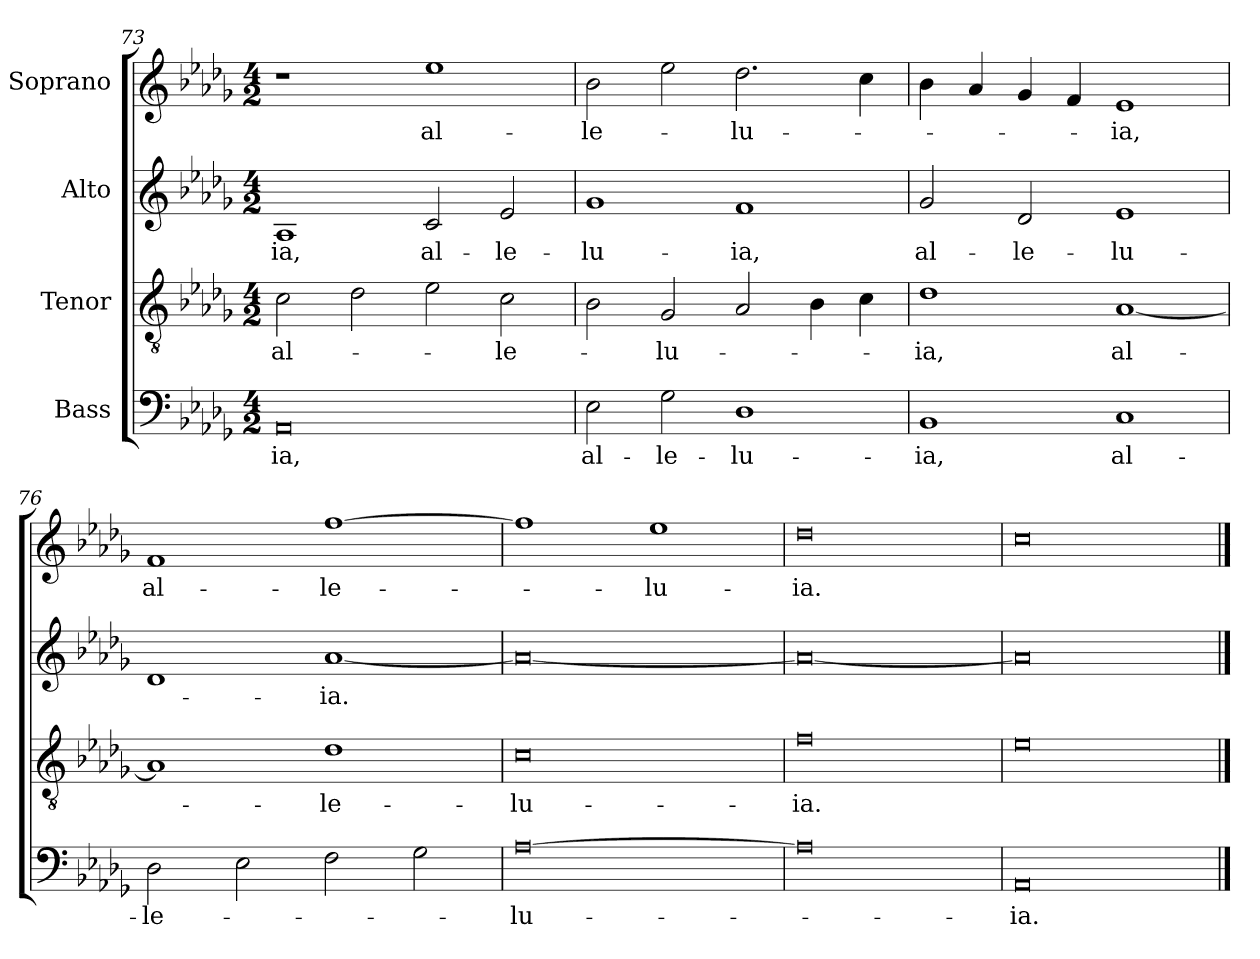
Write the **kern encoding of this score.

**kern	**text	**kern	**text	**kern	**text	**kern	**text
*part4	*part4	*part3	*part3	*part2	*part2	*part1	*part1
*staff4	*staff4	*staff3	*staff3	*staff2	*staff2	*staff1	*staff1
*I"Bass	*	*I"Tenor	*	*I"Alto	*	*I"Soprano	*
!!LO:LB:g=z
*clefF4	*	*clefGv2	*	*clefG2	*	*clefG2	*
*k[b-e-a-d-g-]	*	*k[b-e-a-d-g-]	*	*k[b-e-a-d-g-]	*	*k[b-e-a-d-g-]	*
*D-:	*	*D-:	*	*D-:	*	*D-:	*
*M4/2	*	*M4/2	*	*M4/2	*	*M4/2	*
=73	=73	=73	=73	=73	=73	=73	=73
!	!LO:LY:b	!	!LO:LY:b	!	!LO:LY:b	!	!
0AA-	-ia,	2c\	al-	1A-	-ia,	1r	.
.	.	2d-\	.	.	.	.	.
!	!	!	!	!	!LO:LY:b	!	!LO:LY:b
.	.	2e-\	.	2c/	al-	1ee-	al-
!	!	!	!LO:LY:b	!	!LO:LY:b	!	!
.	.	2c\	-le-	2e-/	-le-	.	.
=74	=74	=74	=74	=74	=74	=74	=74
!	!LO:LY:b	!	!	!	!LO:LY:b	!	!LO:LY:b
2E-\	al-	2B-\	.	1g-	-lu-	2b-\	-le-
!	!LO:LY:b	!	!LO:LY:b	!	!	!	!
2G-\	-le-	2G-/	-lu-	.	.	2ee-\	.
!	!LO:LY:b	!	!	!	!LO:LY:b	!	!LO:LY:b
1D-	-lu-	2A-/	.	1f	-ia,	2.dd-\	-lu-
.	.	4B-\	.	.	.	.	.
.	.	4c\	.	.	.	4cc\	.
=75	=75	=75	=75	=75	=75	=75	=75
!	!LO:LY:b	!	!LO:LY:b	!	!LO:LY:b	!	!
1BB-	-ia,	1d-	-ia,	2g-/	al-	4b-\	.
.	.	.	.	.	.	4a-/	.
!	!	!	!	!	!LO:LY:b	!	!
.	.	.	.	2d-/	-le-	4g-/	.
.	.	.	.	.	.	4f/	.
!	!LO:LY:b	!	!LO:LY:b	!	!LO:LY:b	!	!LO:LY:b
1C	al-	[1A-	al-	1e-	-lu-	1e-	-ia,
=76	=76	=76	=76	=76	=76	=76	=76
!	!LO:LY:b	!	!	!	!	!	!LO:LY:b
2D-\	-le-	1A-]	.	1d-	.	1f	al-
2E-\	.	.	.	.	.	.	.
!	!	!	!LO:LY:b	!	!LO:LY:b	!	!LO:LY:b
2F\	.	1d-	-le-	[1a-	-ia.	[1ff	-le-
2G-\	.	.	.	.	.	.	.
=77	=77	=77	=77	=77	=77	=77	=77
!	!LO:LY:b	!	!LO:LY:b	!	!	!	!
[0A-	-lu-	0c	-lu-	0a-_	.	1ff]	.
!	!	!	!	!	!	!	!LO:LY:b
.	.	.	.	.	.	1ee-	-lu-
=78	=78	=78	=78	=78	=78	=78	=78
!	!	!	!LO:LY:b	!	!	!	!LO:LY:b
0A-]	.	0f	-ia.	0a-_	.	0dd-	-ia.
=79	=79	=79	=79	=79	=79	=79	=79
!	!LO:LY:b	!	!	!	!	!	!
0AA-	-ia.	0e-	.	0a-]	.	0cc	.
==	==	==	==	==	==	==	==
*-	*-	*-	*-	*-	*-	*-	*-
